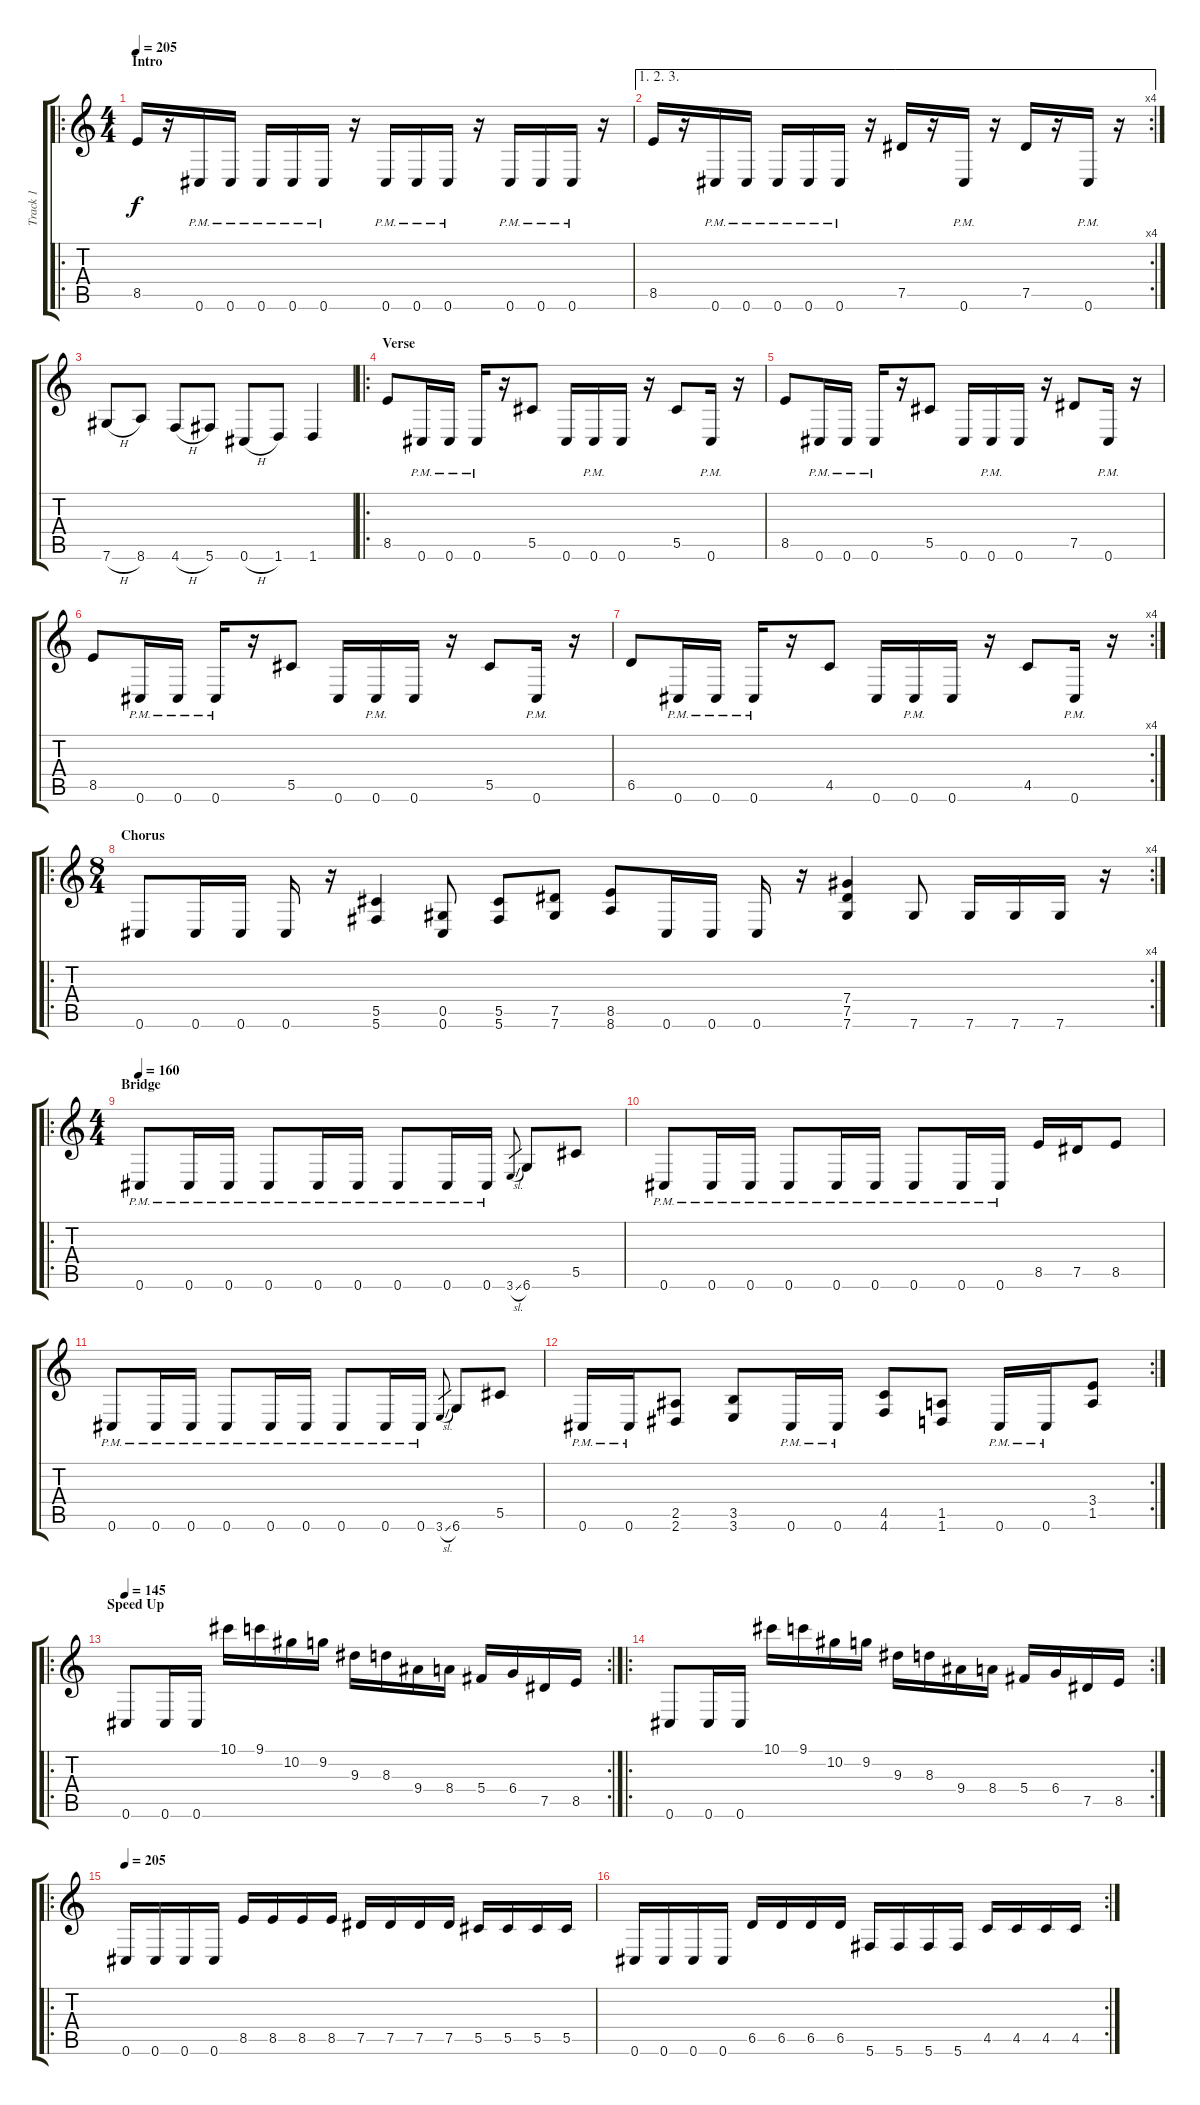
\track ("Track 1" "Track 1") {instrument overdrivenguitar}
\staff {score tabs}
\tuning (Eb4 Bb3 Gb3 Db3 Ab2 Db2) {hide}
\ro
\ts (4 4)
\section ("" "Intro")
\tempo 205
\clef g2
\ks c
8.5.16{dy f instrument overdrivenguitar} r.16 0.6{pm}.16 0.6{pm}.16 0.6{pm}.16 0.6{pm}.16 0.6{pm}.16 r.16 0.6{pm}.16 0.6{pm}.16 0.6{pm}.16 r.16 0.6{pm}.16 0.6{pm}.16 0.6{pm}.16 r.16 |
\ae (1 2 3)
\rc 4
8.5.16 r.16 0.6{pm}.16 0.6{pm}.16 0.6{pm}.16 0.6{pm}.16 0.6{pm}.16 r.16 7.5.16 r.16 0.6{pm}.16 r.16 7.5.16 r.16 0.6{pm}.16 r.16 |
7.6{h}.8 8.6.8 4.6{h}.8 5.6.8 0.6{h}.8 1.6.8 1.6.4 |
\ro
\section ("" "Verse")
8.5.8 0.6{pm}.16 0.6{pm}.16 0.6{pm}.16 r.16 5.5.8 0.6.16 0.6{pm}.16 0.6.16 r.16 5.5.8 0.6{pm}.16 r.16 |
8.5.8 0.6{pm}.16 0.6{pm}.16 0.6{pm}.16 r.16 5.5.8 0.6.16 0.6{pm}.16 0.6.16 r.16 7.5.8 0.6{pm}.16 r.16 |
8.5.8 0.6{pm}.16 0.6{pm}.16 0.6{pm}.16 r.16 5.5.8 0.6.16 0.6{pm}.16 0.6.16 r.16 5.5.8 0.6{pm}.16 r.16 |
\rc 4
6.5.8 0.6{pm}.16 0.6{pm}.16 0.6{pm}.16 r.16 4.5.8 0.6.16 0.6{pm}.16 0.6.16 r.16 4.5.8 0.6{pm}.16 r.16 |
\ro
\rc 4
\ts (8 4)
\section ("" "Chorus")
0.6.8 0.6.16 0.6.16 0.6.16 r.16 (5.5 5.6).4 (0.5 0.6).8 (5.5 5.6).8 (7.5 7.6).8 (8.5 8.6).8 0.6.16 0.6.16 0.6.16 r.16 (7.4 7.5 7.6).4 7.6.8 7.6.16 7.6.16 7.6.16 r.16 |
\ro
\ts (4 4)
\section ("" "Bridge")
\tempo 160
0.6{pm}.8 0.6{pm}.16 0.6{pm}.16 0.6{pm}.8 0.6{pm}.16 0.6{pm}.16 0.6{pm}.8 0.6{pm}.16 0.6{pm}.16 3.6{sl}.8{gr} 6.6.8 5.5.8 |
0.6{pm}.8 0.6{pm}.16 0.6{pm}.16 0.6{pm}.8 0.6{pm}.16 0.6{pm}.16 0.6{pm}.8 0.6{pm}.16 0.6{pm}.16 8.5.16 7.5.16 8.5.8 |
0.6{pm}.8 0.6{pm}.16 0.6{pm}.16 0.6{pm}.8 0.6{pm}.16 0.6{pm}.16 0.6{pm}.8 0.6{pm}.16 0.6{pm}.16 3.6{sl}.8{gr} 6.6.8 5.5.8 |
\rc 2
0.6{pm}.16 0.6{pm}.16 (2.5 2.6).8 (3.5 3.6).8 0.6{pm}.16 0.6{pm}.16 (4.5 4.6).8 (1.5 1.6).8 0.6{pm}.16 0.6{pm}.16 (3.4 1.5).8 |
\ro
\rc 2
\section ("" "Speed Up")
\tempo 145
0.6.8 0.6.16 0.6.16 10.1.16 9.1.16 10.2.16 9.2.16 9.3.16 8.3.16 9.4.16 8.4.16 5.4.16 6.4.16 7.5.16 8.5.16 |
\ro
\rc 2
0.6.8 0.6.16 0.6.16 10.1.16 9.1.16 10.2.16 9.2.16 9.3.16 8.3.16 9.4.16 8.4.16 5.4.16 6.4.16 7.5.16 8.5.16 |
\ro
\tempo 205
0.6.16 0.6.16 0.6.16 0.6.16 8.5.16 8.5.16 8.5.16 8.5.16 7.5.16 7.5.16 7.5.16 7.5.16 5.5.16 5.5.16 5.5.16 5.5.16 |
\rc 2
0.6.16 0.6.16 0.6.16 0.6.16 6.5.16 6.5.16 6.5.16 6.5.16 5.6.16 5.6.16 5.6.16 5.6.16 4.5.16 4.5.16 4.5.16 4.5.16
